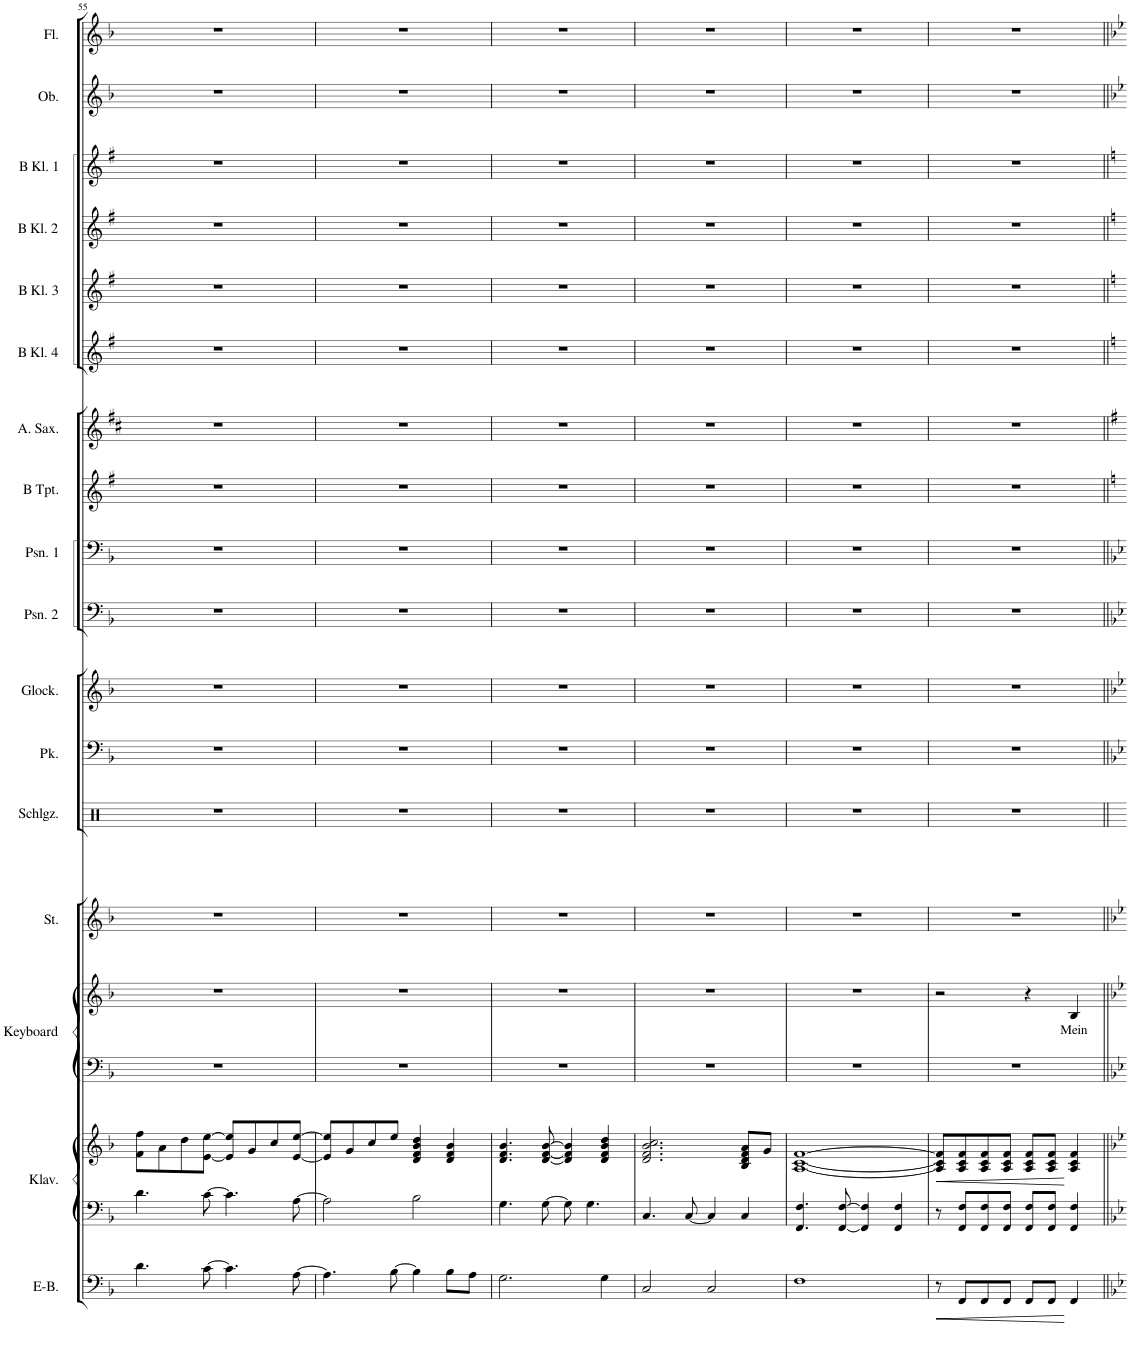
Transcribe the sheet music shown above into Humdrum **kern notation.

**kern	**kern	**kern	**kern	**kern	**text	**kern	**kern	**kern	**kern	**kern	**kern	**kern	**kern	**kern	**kern	**kern	**kern	**kern	**kern
*part17	*part16	*part16	*part15	*part15	*part15	*part14	*part13	*part12	*part11	*part10	*part9	*part8	*part7	*part6	*part5	*part4	*part3	*part2	*part1
*staff19	*staff18	*staff17	*staff16	*staff15	*staff15	*staff14	*staff13	*staff12	*staff11	*staff10	*staff9	*staff8	*staff7	*staff6	*staff5	*staff4	*staff3	*staff2	*staff1
*I"E-Bass (Gerhard)	*I"Klavier (Lisa)	*	*I"Keyboard (Strings)	*	*	*I"Stimme	*I"Schlagzeug	*I"Pauke	*I"Glockenspiel	*I"Posaune 2	*I"Posaune 1	*I"Trompete in B	*I"Altsaxophon	*I"Klarinette in B 4	*I"Klarinette in B 3	*I"Klarinette in B 2	*I"Klarinette in B 1	*I"Oboe	*I"Flöte
*I'E-B.	*I'Klav.	*	*I'Keyboard	*	*	*I'St.	*I'Schlgz.	*I'Pk.	*I'Glock.	*I'Psn. 2	*I'Psn. 1	*	*I'A. Sax.	*	*	*	*	*I'Ob.	*I'Fl.
!!LO:PB:g=z
*clefF4	*clefF4	*clefG2	*clefF4	*clefG2	*	*clefG2	*clefX	*clefF4	*clefG2	*clefF4	*clefF4	*clefG2	*clefG2	*clefG2	*clefG2	*clefG2	*clefG2	*clefG2	*clefG2
*ITrd7c12	*	*	*	*	*	*	*	*	*ITrd-14c-24	*	*	*ITrd1c2	*ITrd5c9	*ITrd1c2	*ITrd1c2	*ITrd1c2	*ITrd1c2	*	*
*k[b-]	*k[b-]	*k[b-]	*k[b-]	*k[b-]	*	*k[b-]	*k[]	*k[b-]	*k[b-]	*k[b-]	*k[b-]	*k[f#]	*k[f#c#]	*k[f#]	*k[f#]	*k[f#]	*k[f#]	*k[b-]	*k[b-]
=55	=55	=55	=55	=55	=55	=55	=55	=55	=55	=55	=55	=55	=55	=55	=55	=55	=55	=55	=55
4.d\	4.d\	8f\ 8ff\L	1r	1r	.	1r	1r	1r	1r	1r	1r	1r	1r	1r	1r	1r	1r	1r	1r
.	.	8a\	.	.	.	.	.	.	.	.	.	.	.	.	.	.	.	.	.
.	.	8dd\	.	.	.	.	.	.	.	.	.	.	.	.	.	.	.	.	.
[8c\	[8c\	[8e\ [8ee\J	.	.	.	.	.	.	.	.	.	.	.	.	.	.	.	.	.
4.c\]	4.c\]	8e/] 8ee/]L	.	.	.	.	.	.	.	.	.	.	.	.	.	.	.	.	.
.	.	8g/	.	.	.	.	.	.	.	.	.	.	.	.	.	.	.	.	.
.	.	8cc/	.	.	.	.	.	.	.	.	.	.	.	.	.	.	.	.	.
[8A\	[8A\	[8e/ [8ee/J	.	.	.	.	.	.	.	.	.	.	.	.	.	.	.	.	.
=56	=56	=56	=56	=56	=56	=56	=56	=56	=56	=56	=56	=56	=56	=56	=56	=56	=56	=56	=56
4.A\]	2A\]	8e/] 8ee/]L	1r	1r	.	1r	1r	1r	1r	1r	1r	1r	1r	1r	1r	1r	1r	1r	1r
.	.	8g/	.	.	.	.	.	.	.	.	.	.	.	.	.	.	.	.	.
.	.	8cc/	.	.	.	.	.	.	.	.	.	.	.	.	.	.	.	.	.
[8B-\	.	8ee/J	.	.	.	.	.	.	.	.	.	.	.	.	.	.	.	.	.
4B-\]	2B-\	4d/ 4f/ 4b-/ 4dd/	.	.	.	.	.	.	.	.	.	.	.	.	.	.	.	.	.
8B-\L	.	4d/ 4f/ 4b-/	.	.	.	.	.	.	.	.	.	.	.	.	.	.	.	.	.
8A\J	.	.	.	.	.	.	.	.	.	.	.	.	.	.	.	.	.	.	.
=57	=57	=57	=57	=57	=57	=57	=57	=57	=57	=57	=57	=57	=57	=57	=57	=57	=57	=57	=57
2.G\	4.G\	4.d/ 4.f/ 4.b-/	1r	1r	.	1r	1r	1r	1r	1r	1r	1r	1r	1r	1r	1r	1r	1r	1r
.	[8G\	[8d/ [8f/ [8b-/	.	.	.	.	.	.	.	.	.	.	.	.	.	.	.	.	.
.	8G\]	4d/] 4f/] 4b-/]	.	.	.	.	.	.	.	.	.	.	.	.	.	.	.	.	.
.	4.G\	.	.	.	.	.	.	.	.	.	.	.	.	.	.	.	.	.	.
4G\	.	4d/ 4f/ 4b-/ 4dd/	.	.	.	.	.	.	.	.	.	.	.	.	.	.	.	.	.
=58	=58	=58	=58	=58	=58	=58	=58	=58	=58	=58	=58	=58	=58	=58	=58	=58	=58	=58	=58
2C/	4.C/	2.d/ 2.f/ 2.b-/ 2.cc/	1r	1r	.	1r	1r	1r	1r	1r	1r	1r	1r	1r	1r	1r	1r	1r	1r
.	[8C/	.	.	.	.	.	.	.	.	.	.	.	.	.	.	.	.	.	.
2C/	4C/]	.	.	.	.	.	.	.	.	.	.	.	.	.	.	.	.	.	.
.	4C/	8B-/ 8d/ 8f/ 8a/L	.	.	.	.	.	.	.	.	.	.	.	.	.	.	.	.	.
.	.	8g/J	.	.	.	.	.	.	.	.	.	.	.	.	.	.	.	.	.
=59	=59	=59	=59	=59	=59	=59	=59	=59	=59	=59	=59	=59	=59	=59	=59	=59	=59	=59	=59
1F	4.FF/ 4.F/	[1A [1c [1f	1r	1r	.	1r	1r	1r	1r	1r	1r	1r	1r	1r	1r	1r	1r	1r	1r
.	[8FF/ [8F/	.	.	.	.	.	.	.	.	.	.	.	.	.	.	.	.	.	.
.	4FF/] 4F/]	.	.	.	.	.	.	.	.	.	.	.	.	.	.	.	.	.	.
.	4FF/ 4F/	.	.	.	.	.	.	.	.	.	.	.	.	.	.	.	.	.	.
=60	=60	=60	=60	=60	=60	=60	=60	=60	=60	=60	=60	=60	=60	=60	=60	=60	=60	=60	=60
8r	8r	8A/] 8c/] 8f/]L	1r	2r	.	1r	1r	1r	1r	1r	1r	1r	1r	1r	1r	1r	1r	1r	1r
8FF/L	8FF/ 8F/L	8A/ 8c/ 8f/	.	.	.	.	.	.	.	.	.	.	.	.	.	.	.	.	.
8FF/	8FF/ 8F/	8A/ 8c/ 8f/	.	.	.	.	.	.	.	.	.	.	.	.	.	.	.	.	.
8FF/J	8FF/ 8F/J	8A/ 8c/ 8f/J	.	.	.	.	.	.	.	.	.	.	.	.	.	.	.	.	.
8FF/L	8FF/ 8F/L	8A/ 8c/ 8f/L	.	4r	.	.	.	.	.	.	.	.	.	.	.	.	.	.	.
8FF/J	8FF/ 8F/J	8A/ 8c/ 8f/J	.	.	.	.	.	.	.	.	.	.	.	.	.	.	.	.	.
!	!	!	!	!	!LO:LY:b	!	!	!	!	!	!	!	!	!	!	!	!	!	!
4FF/	4FF/ 4F/	4A/ 4c/ 4f/	.	4B-/	Mein	.	.	.	.	.	.	.	.	.	.	.	.	.	.
=||	=||	=||	=||	=||	=||	=||	=||	=||	=||	=||	=||	=||	=||	=||	=||	=||	=||	=||	=||
*-	*-	*-	*-	*-	*-	*-	*-	*-	*-	*-	*-	*-	*-	*-	*-	*-	*-	*-	*-
